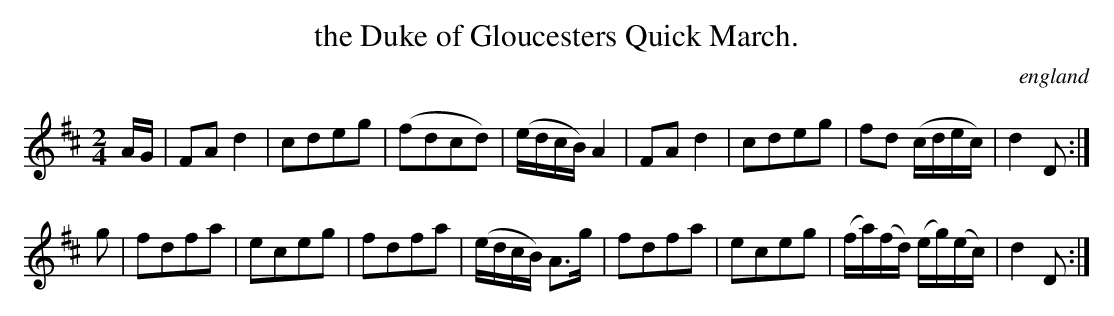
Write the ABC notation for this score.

X:1
T:the Duke of Gloucesters Quick March.
O:england
M:2/4
L:1/8
K:D
A/G/|FAd2|cdeg|(fdcd)                   |(e/d/c/B/) A2 |\
FAd2|cdeg| fd          (c/d/e/c/)  | d2        D :|
g   |fdfa|eceg| fdfa                    |(e/d/c/B/) A>g|\
fdfa|eceg|(f/a/)(f/d/) (e/g/)(e/c/)| d2        D :|
